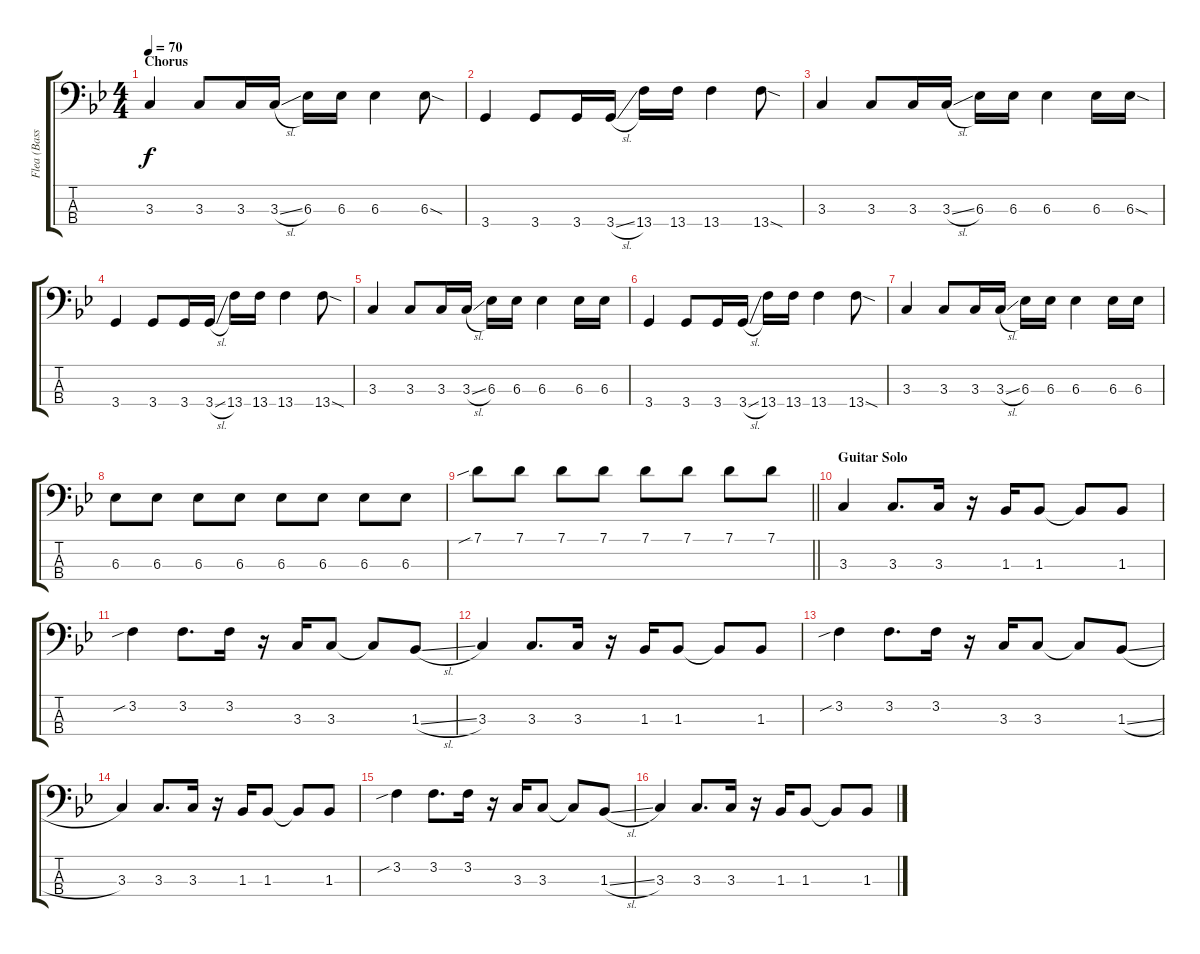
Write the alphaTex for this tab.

\track ("Flea (Bass)" "Flea (Bass") {instrument electricbassfinger}
\staff {score tabs}
\tuning (G2 D2 A1 E1) {hide}
\ts (4 4)
\section ("" "Chorus")
\tempo 70
\clef f4
\ks bb
3.3.4{dy f} 3.3.8 3.3.16 3.3{sl}.16 6.3.16 6.3.16 6.3.4 6.3{sod}.8 |
3.4.4 3.4.8 3.4.16 3.4{sl}.16 13.4.16 13.4.16 13.4.4 13.4{sod}.8 |
3.3.4 3.3.8 3.3.16 3.3{sl}.16 6.3.16 6.3.16 6.3.4 6.3.16 6.3{sod}.16 |
3.4.4 3.4.8 3.4.16 3.4{sl}.16 13.4.16 13.4.16 13.4.4 13.4{sod}.8 |
3.3.4 3.3.8 3.3.16 3.3{sl}.16 6.3.16 6.3.16 6.3.4 6.3.16 6.3.16 |
3.4.4 3.4.8 3.4.16 3.4{sl}.16 13.4.16 13.4.16 13.4.4 13.4{sod}.8 |
3.3.4 3.3.8 3.3.16 3.3{sl}.16 6.3.16 6.3.16 6.3.4 6.3.16 6.3.16 |
6.3.8 6.3.8 6.3.8 6.3.8 6.3.8 6.3.8 6.3.8 6.3.8 |
\barLineRight lightlight
7.1{sib}.8 7.1.8 7.1.8 7.1.8 7.1.8 7.1.8 7.1.8 7.1.8 |
\section ("" "Guitar Solo")
3.3.4 3.3.8{d} 3.3.16 r.16 1.3.16 1.3.8 1.3{t}.8 1.3.8 |
3.2{sib}.4 3.2.8{d} 3.2.16 r.16 3.3.16 3.3.8 3.3{t}.8 1.3{sl}.8 |
3.3.4 3.3.8{d} 3.3.16 r.16 1.3.16 1.3.8 1.3{t}.8 1.3.8 |
3.2{sib}.4 3.2.8{d} 3.2.16 r.16 3.3.16 3.3.8 3.3{t}.8 1.3{sl}.8 |
3.3.4 3.3.8{d} 3.3.16 r.16 1.3.16 1.3.8 1.3{t}.8 1.3.8 |
3.2{sib}.4 3.2.8{d} 3.2.16 r.16 3.3.16 3.3.8 3.3{t}.8 1.3{sl}.8 |
3.3.4 3.3.8{d} 3.3.16 r.16 1.3.16 1.3.8 1.3{t}.8 1.3.8
